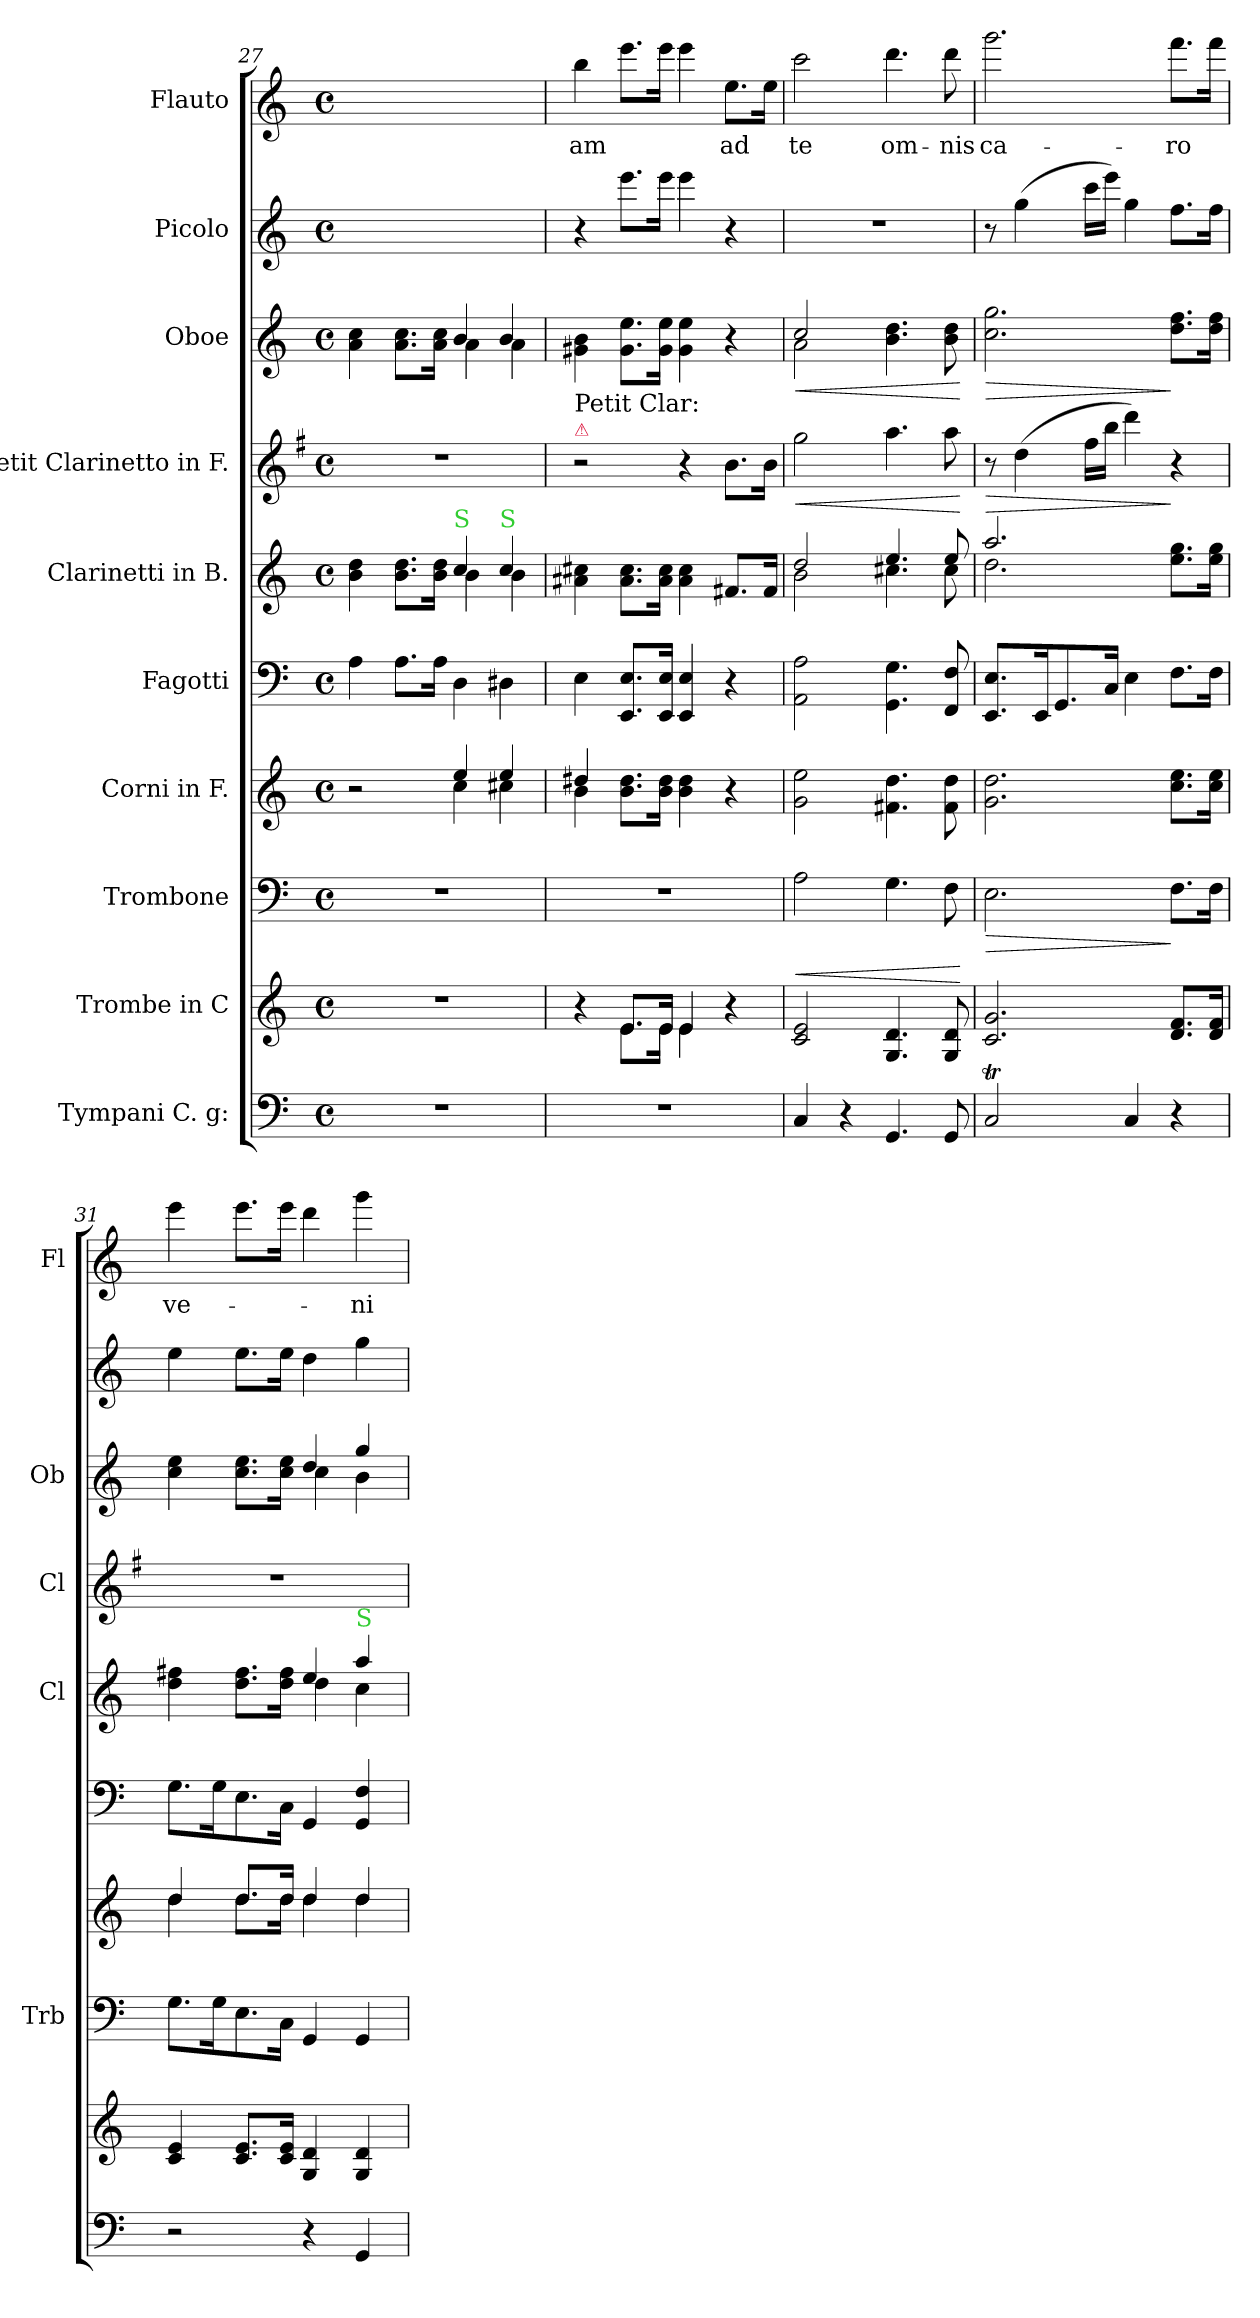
**kern	**kern	**dynam	**kern	**dynam	**kern	**kern	**kern	**kern	**dynam	**kern	**dynam	**kern	**text	**kern	**text
*part10	*part9	*part9	*part8	*part8	*part7	*part6	*part5	*part4	*part4	*part3	*part3	*part2	*part2	*part1	*part1
*staff10	*staff9	*staff9	*staff8	*staff8	*staff7	*staff6	*staff5	*staff4	*staff4	*staff3	*staff3	*staff2	*staff2	*staff1	*staff1
*I"Tympani C. g:	*I"Trombe in C	*	*I"Trombone	*	*I"Corni in F.	*I"Fagotti	*I"Clarinetti in B.	*I"Petit Clarinetto in F.	*	*I"Oboe	*	*I"Picolo	*	*I"Flauto	*
*	*	*	*I'Trb	*	*	*	*I'Cl	*I'Cl	*	*I'Ob	*	*	*	*I'Fl	*
*clefF4	*clefG2	*	*clefF4	*	*clefG2	*clefF4	*clefG2	*clefG2	*	*clefG2	*	*clefG2	*	*clefG2	*
*	*	*	*	*	*ITrd4c7	*	*ITrd1c2	*ITrd4c7	*	*	*	*	*	*	*
*k[]	*k[]	*	*k[]	*	*k[b-]	*k[]	*k[b-e-]	*k[]	*	*k[]	*	*k[]	*	*k[]	*
*M4/4	*M4/4	*	*M4/4	*	*M4/4	*M4/4	*M4/4	*M4/4	*	*M4/4	*	*M4/4	*	*M4/4	*
*met(c)	*met(c)	*	*met(c)	*	*met(c)	*met(c)	*met(c)	*met(c)	*	*met(c)	*	*met(c)	*	*met(c)	*
=27	=27	=27	=27	=27	=27	=27	=27	=27	=27	=27	=27	=27	=27	=27	=27
*	*	*	*	*	*^	*	*^	*	*	*^	*	*	*	*	*
1r	1r	.	1r	.	2r	2ryy	4A\	4a\ 4cc\	2ryy	1r	.	4a\ 4cc\	2ryy	.	4cc\yy	-o-	4cc\yy	-o-
.	.	.	.	.	.	.	8.A\L	8.a\ 8.cc\L	.	.	.	8.a\ 8.cc\L	.	.	8.cc\Lyy	-nem	8.cc\Lyy	-nem
.	.	.	.	.	.	.	16A\Jk	16a\ 16cc\Jk	.	.	.	16a\ 16cc\Jk	.	.	16cc\Jkyy	.	16cc\Jkyy	.
!	!	!	!	!	!	!	!	!LO:TX:a:color=limegreen:t=S	!	!	!	!	!	!	!	!	!	!
.	.	.	.	.	4a/	4f\	4D\	4b-/	4a\	.	.	4b/	4a\	.	4b\yy	.	4b\yy	.
!	!	!	!	!	!	!	!	!LO:TX:a:color=limegreen:t=S	!	!	!	!	!	!	!	!	!	!
.	.	.	.	.	4a/	4f#X\	4D#X\	4b-/	4a\	.	.	4b/	4a\	.	4b\yy	me	4b\yy	me-
=28	=28	=28	=28	=28	=28	=28	=28	=28	=28	=28	=28	=28	=28	=28	=28	=28	=28	=28
*	*^	*	*	*	*	*	*	*	*	*	*	*	*	*	*	*	*	*
!	!	!	!	!	!	!	!	!	!	!	!	!	!LO:TX:a:color=crimson:t=⚠	!	!	!	!	!	!
!	!	!	!	!	!	!	!	!	!	!	!	!	!LO:TX:a:t=Oboe	!	!	!	!	!	!
!	!	!	!	!	!	!	!	!	!	!	!LO:TX:a:color=crimson:t=⚠	!	!	!	!	!	!	!	!
!	!	!	!	!	!	!	!	!	!	!	!LO:TX:a:t=Petit Clar&colon;	!	!	!	!	!	!	!	!
*	*	*	*	*	*	*	*	*	*v	*v	*	*	*v	*v	*	*	*	*	*
1r	4r	4ryy	.	1r	.	4g#X/	4e\	4E\	4g#X\ 4bn\	2r	.	4g#X\ 4b\	.	4r	.	4bb\	-am
.	8.e/L	8.e\L	.	.	.	8.e\ 8.g#\L	2.ryy	8.EE/ 8.E/L	8.g#\ 8.b\L	.	.	8.g#\ 8.ee\L	.	8.eee\L	.	8.eee\L	.
.	16e/Jk	16e\Jk	.	.	.	16e\ 16g#\Jk	.	16EE/ 16E/Jk	16g#\ 16b\Jk	.	.	16g#\ 16ee\Jk	.	16eee\Jk	.	16eee\Jk	.
.	4e/	4e\	.	.	.	4e\ 4g#\	.	4EE/ 4E/	4g#\ 4b\	4r	.	4g#\ 4ee\	.	4eee\	.	4eee\	.
.	4r	4ryy	.	.	.	4r	.	4r	8.en/L	8.e\L	.	4r	.	4r	.	8.ee\L	ad
.	.	.	.	.	.	.	.	.	16e/Jk	16e\Jk	.	.	.	.	.	16ee\Jk	.
*	*v	*v	*	*	*	*v	*v	*	*	*	*	*	*	*	*	*	*
=29	=29	=29	=29	=29	=29	=29	=29	=29	=29	=29	=29	=29	=29	=29	=29
!	!	!LO:HP:a	!	!	!	!	!	!	!LO:HP:b	!	!LO:HP:b	!	!	!	!
*	*	*	*	*	*	*	*^	*	*	*^	*	*	*	*	*
4C/	2c/ 2e/	<	2A\	.	2c\ 2a\	2AA\ 2A\	2cc/	2a\	2cc\	<	2cc/	2a\	<	1r	.	2ccc\	te
4r	.	.	.	.	.	.	.	.	.	.	.	.	.	.	.	.	.
4.GG/	4.G/ 4.d/	.	4.G\	.	4.Bn\ 4.g\	4.GG\ 4.G\	4.dd/	4.bn\	4.dd\	.	4.b\ 4.dd\	2ryy	.	.	.	4.ddd\	om-
8GG/	8G/ 8d/	.	8F\	.	8B\ 8g\	8FF/ 8F/	8dd/	8b\	8dd\	.	8b\ 8dd\	.	.	.	.	8ddd\	-nis
*	*	*	*	*	*	*	*v	*v	*	*	*v	*v	*	*	*	*	*
.	.	[	.	.	.	.	.	.	[	.	[	.	.	.	.
=30	=30	=30	=30	=30	=30	=30	=30	=30	=30	=30	=30	=30	=30	=30	=30
!	!	!	!	!LO:HP:b	!	!	!	!	!LO:HP:b	!	!LO:HP:b	!	!	!	!
*	*	*	*	*	*	*	*^	*	*	*	*	*	*	*	*
2CT/	2.c/ 2.g/	.	2.E\	>	2.c\ 2.g\	8.EE/ 8.E/L	2.gg/	2.cc\	8r	>	2.cc\ 2.gg\	>	8r	.	2.ggg\	ca-
.	.	.	.	.	.	.	.	.	(4g\	.	.	.	(4gg\	.	.	.
.	.	.	.	.	.	16EE/K	.	.	.	.	.	.	.	.	.	.
.	.	.	.	.	.	8.GG/	.	.	.	.	.	.	.	.	.	.
.	.	.	.	.	.	.	.	.	16b\LL	.	.	.	16ccc\LL	.	.	.
.	.	.	.	.	.	16C/Jk	.	.	16ee\JJ	.	.	.	16eee\JJ)	.	.	.
4C/	.	.	.	.	.	4E\	.	.	4gg\)	.	.	.	4gg\	.	.	.
4r	8.d/ 8.f/L	.	8.F\L	]	8.f\ 8.a\L	8.F\L	8.dd\ 8.ff\L	4ryy	4r	]	8.dd\ 8.ff\L	]	8.ff\L	.	8.fff\L	-ro
.	16d/ 16f/Jk	.	16F\Jk	.	16f\ 16a\Jk	16F\Jk	16dd\ 16ff\Jk	.	.	.	16dd\ 16ff\Jk	.	16ff\Jk	.	16fff\Jk	.
=31	=31	=31	=31	=31	=31	=31	=31	=31	=31	=31	=31	=31	=31	=31	=31	=31
*	*	*	*	*	*^	*	*	*	*	*	*^	*	*	*	*	*
2r	4c/ 4e/	.	8.G\L	.	4g/	4g\	8.G\L	4cc\ 4een\	2ryy	1r	.	4cc\ 4ee\	2ryy	.	4ee\	.	4eee\	ve-
.	.	.	16G\K	.	.	.	16G\K	.	.	.	.	.	.	.	.	.	.	.
.	8.c/ 8.e/L	.	8.E\	.	8.g/L	8.g\L	8.E\	8.cc\ 8.ee\L	.	.	.	8.cc\ 8.ee\L	.	.	8.ee\L	.	8.eee\L	.
.	16c/ 16e/Jk	.	16C\Jk	.	16g/Jk	16g\Jk	16C\Jk	16cc\ 16ee\Jk	.	.	.	16cc\ 16ee\Jk	.	.	16ee\Jk	.	16eee\Jk	.
4r	4G/ 4d/	.	4GG/	.	4g/	4g\	4GG/	4dd/	4cc\	.	.	4dd/	4cc\	.	4dd\	.	4ddd\	.
!	!	!	!	!	!	!	!	!LO:TX:a:color=limegreen:t=S	!	!	!	!	!	!	!	!	!	!
4GG/	4G/ 4d/	.	4GG/	.	4g/	4g\	4GG/ 4F/	4gg/	4b-\	.	.	4gg/	4b\	.	4gg\	.	4ggg\	-ni-
*	*	*	*	*	*v	*v	*	*v	*v	*	*	*v	*v	*	*	*	*	*
=	=	=	=	=	=	=	=	=	=	=	=	=	=	=	=
*-	*-	*-	*-	*-	*-	*-	*-	*-	*-	*-	*-	*-	*-	*-	*-
